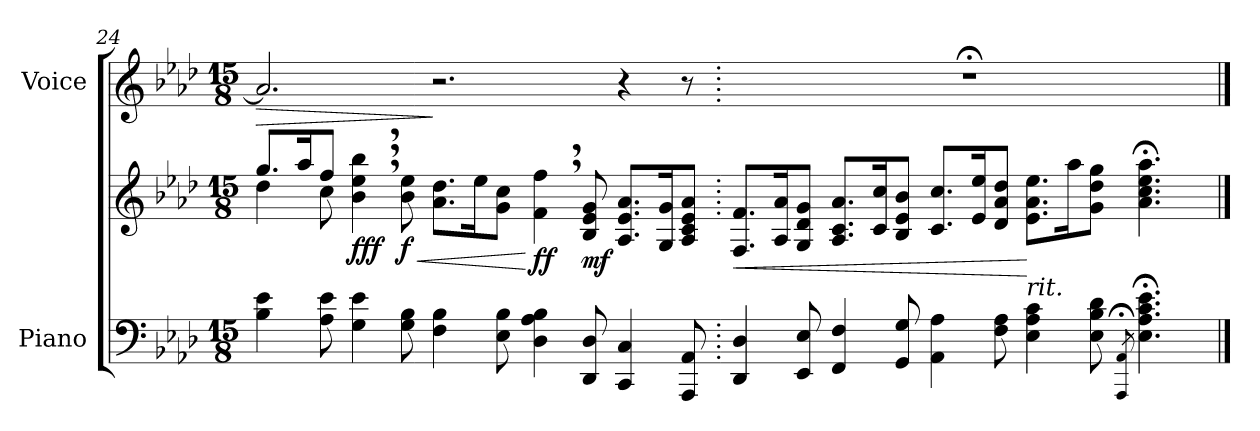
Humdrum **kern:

**kern	**kern	**dynam	**kern	**dynam
*part2	*part2	*part2	*part1	*part1
*staff3	*staff2	*staff2/3	*staff1	*staff1
*I"Piano	*	*	*I"Voice	*
*I'Pno	*	*	*	*
!!LO:LB:g=z
*clefF4	*clefG2	*	*clefG2	*
*k[b-e-a-d-]	*k[b-e-a-d-]	*	*k[b-e-a-d-]	*
*M15/8	*M15/8	*	*M15/8	*
=24	=24	=24	=24	=24
*	*^	*	*	*
!	!	!	!	!	!LO:HP:b
4B-\ 4e-\	8.gg/L	4dd-\	.	2.a-/]	>
.	16aa-/K	.	.	.	.
8A-\ 8e-\	8ff/J	8cc\	.	.	.
!	!	!	!LO:DY:b	!	!
4G\ 4e-\	4b-\, 4ee-\, 4bb-\,	1.ryy	fff	.	.
!	!	!	!LO:HP:b	!	!
!	!	!	!LO:DY:n=1:b	!	!
8G\ 8B-\	8b-\ 8ee-\	.	< f	.	.
4F\ 4B-\	8.a-\ 8.dd-\L	.	.	2.r	]
.	16ee-\K	.	.	.	.
8E-\ 8B-\	8g\ 8cc\J	.	.	.	.
!	!	!	!LO:DY:n=2:b	!	!
4D-\ 4A-\ 4B-\	4f\, 4ff\,	.	[ ff	.	.
!	!	!	!LO:DY:n=3:b	!	!
8DD-/ 8D-/	8B-/ 8e-/ 8g/	.	mf	.	.
4CC/ 4C/	8.A-/ 8.e-/ 8.a-/L	.	.	4r	.
.	16G/ 16g/K	.	.	.	.
8AAA-/ 8AA-/	8A-/ 8c/ 8e-/ 8a-/J	.	.	8r	.
*	*v	*v	*	*	*
=25.	=25.	=25.	=25.	=25.
!	!	!LO:HP:b	!	!
*	*	*	*^	*
*	*	*	*	*^	*
*	*	*	*	*	*^	*
4DD-/ 4D-/	8.F/ 8.f/L	<	1...r;<	2.ryy	1ryy	1.ryy	.
.	16A-/ 16a-/K	.	.	.	.	.	.
8EE-/ 8E-/	8G/ 8d-/ 8g/J	.	.	.	.	.	.
4FF/ 4F/	8.A-/ 8.c/ 8.a-/L	.	.	.	.	.	.
.	16c/ 16cc/K	.	.	.	.	.	.
8GG/ 8G/	8B-/ 8e-/ 8b-/J	.	.	.	.	.	.
*	*	*	*MM96	*	*	*	*
4AA-\ 4A-\	8.c/ 8.cc/L	.	.	1ryy	.	.	.
.	16e-/ 16ee-/K	.	.	.	.	.	.
8F\ 8A-\	8d-/ 8a-/ 8dd-/J	.	.	.	8ryy	.	.
*	*	*	*MM90	*	*	*	*
!	!LO:TX:b:i:t=rit.	!	!	!	!	!	!
4E-\ 4A-\ 4c\	8.e-\ 8.a-\ 8.ee-\L	[	.	.	2.ryy	.	.
.	16aa-\K	.	.	.	.	.	.
8E-\ 8B-\ 8d-\	8g\ 8dd-\ 8gg\J	.	.	.	.	.	.
*	*	*	*MM40	*	*	*	*
8qAAA-/;< 8qAA-/;<	.	.	.	.	.	.	.
4.E-\;< 4.A-\;< 4.c\;< 4.e-\;<	4.a-\;< 4.cc\;< 4.ee-\;< 4.aa-\;<	.	.	.	.	4.ryy	.
.	.	.	.	8ryy	.	.	.
*	*	*	*v	*v	*v	*v	*
==	==	==	==	==
*-	*-	*-	*-	*-
